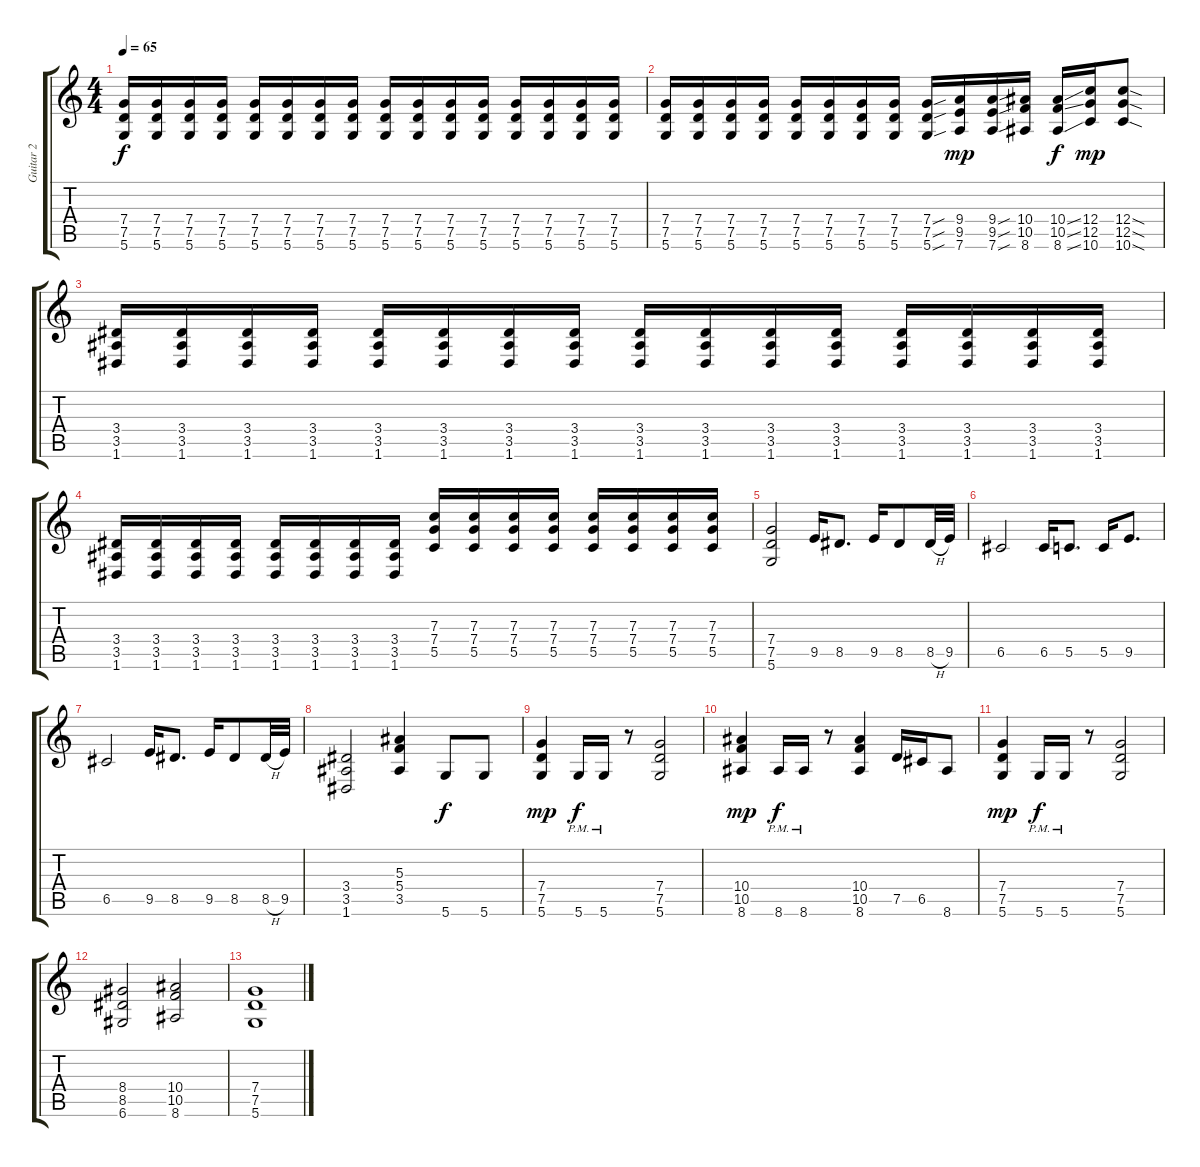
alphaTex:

\track ("Guitar 2" "Guitar 2") {instrument distortionguitar}
\staff {score tabs}
\tuning (D4 A3 F3 C3 G2 D2) {hide}
\ts (4 4)
\tempo 65
\clef g2
\ks c
(7.4 7.5 5.6).16{dy f} (7.4 7.5 5.6).16 (7.4 7.5 5.6).16 (7.4 7.5 5.6).16 (7.4 7.5 5.6).16 (7.4 7.5 5.6).16 (7.4 7.5 5.6).16 (7.4 7.5 5.6).16 (7.4 7.5 5.6).16 (7.4 7.5 5.6).16 (7.4 7.5 5.6).16 (7.4 7.5 5.6).16 (7.4 7.5 5.6).16 (7.4 7.5 5.6).16 (7.4 7.5 5.6).16 (7.4 7.5 5.6).16 |
(7.4 7.5 5.6).16 (7.4 7.5 5.6).16 (7.4 7.5 5.6).16 (7.4 7.5 5.6).16 (7.4 7.5 5.6).16 (7.4 7.5 5.6).16 (7.4 7.5 5.6).16 (7.4 7.5 5.6).16 (7.4{sou} 7.5{sou} 5.6{sou}).16 (9.4 9.5 7.6).16{dy mp} (9.4{sou} 9.5{sou} 7.6{sou}).16 (10.4 10.5 8.6).16 (10.4{ss} 10.5{ss} 8.6{ss}).16{dy f} (12.4 12.5 10.6).16{dy mp} (12.4{sod} 12.5{sod} 10.6{sod}).8 |
(3.4 3.5 1.6).16 (3.4 3.5 1.6).16 (3.4 3.5 1.6).16 (3.4 3.5 1.6).16 (3.4 3.5 1.6).16 (3.4 3.5 1.6).16 (3.4 3.5 1.6).16 (3.4 3.5 1.6).16 (3.4 3.5 1.6).16 (3.4 3.5 1.6).16 (3.4 3.5 1.6).16 (3.4 3.5 1.6).16 (3.4 3.5 1.6).16 (3.4 3.5 1.6).16 (3.4 3.5 1.6).16 (3.4 3.5 1.6).16 |
(3.4 3.5 1.6).16 (3.4 3.5 1.6).16 (3.4 3.5 1.6).16 (3.4 3.5 1.6).16 (3.4 3.5 1.6).16 (3.4 3.5 1.6).16 (3.4 3.5 1.6).16 (3.4 3.5 1.6).16 (7.3 7.4 5.5).16 (7.3 7.4 5.5).16 (7.3 7.4 5.5).16 (7.3 7.4 5.5).16 (7.3 7.4 5.5).16 (7.3 7.4 5.5).16 (7.3 7.4 5.5).16 (7.3 7.4 5.5).16 |
(7.4 7.5 5.6).2 9.5.16 8.5.8{d} 9.5.16 8.5.8 8.5{h}.32 9.5.32 |
6.5.2 6.5.16 5.5.8{d} 5.5.16 9.5.8{d} |
6.5.2 9.5.16 8.5.8{d} 9.5.16 8.5.8 8.5{h}.32 9.5.32 |
(3.4 3.5 1.6).2 (5.3 5.4 3.5).4 5.6.8{dy f} 5.6.8 |
(7.4 7.5 5.6).4{dy mp} 5.6{pm}.16{dy f} 5.6{pm}.16 r.8 (7.4 7.5 5.6).2 |
(10.4 10.5 8.6).4{dy mp} 8.6{pm}.16{dy f} 8.6{pm}.16 r.8 (10.4 10.5 8.6).4 7.5.16 6.5.16 8.6.8 |
(7.4 7.5 5.6).4{dy mp} 5.6{pm}.16{dy f} 5.6{pm}.16 r.8 (7.4 7.5 5.6).2 |
(8.4 8.5 6.6).2 (10.4 10.5 8.6).2 |
(7.4 7.5 5.6).1
